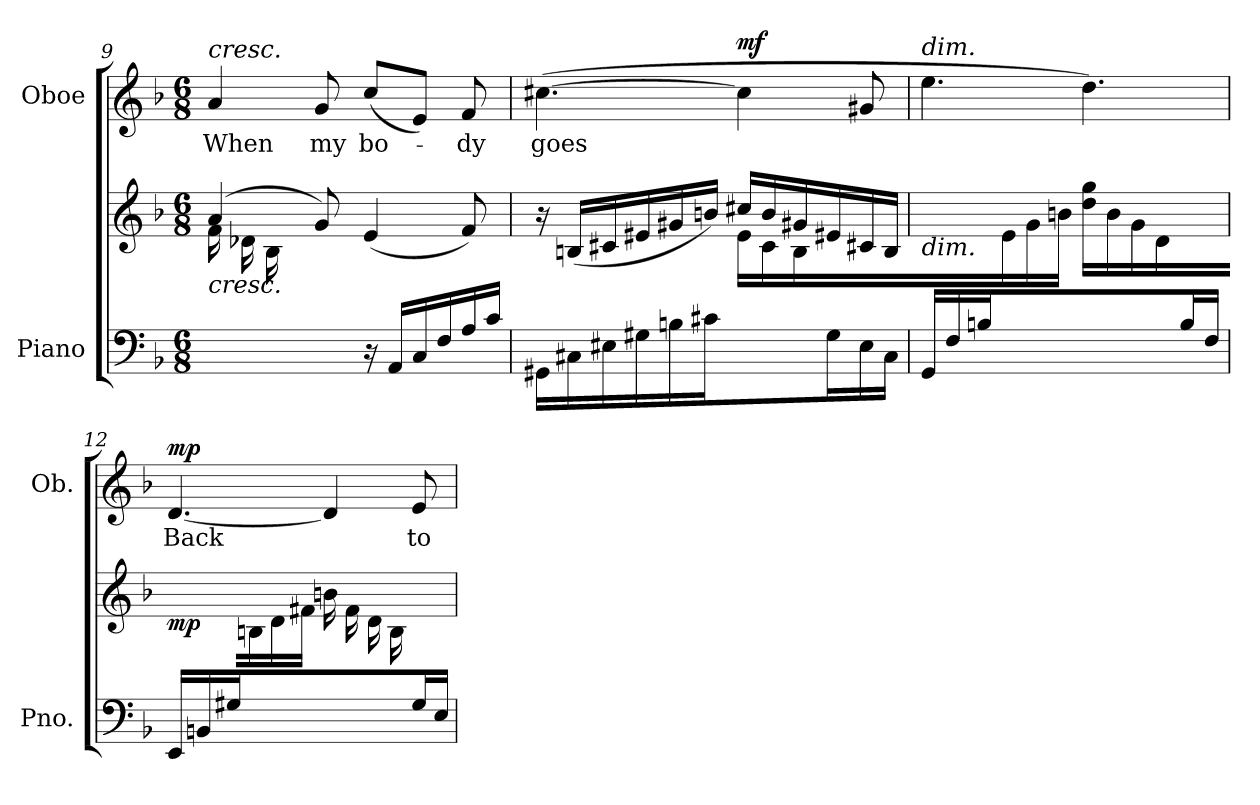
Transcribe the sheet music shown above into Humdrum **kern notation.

**kern	**kern	**dynam	**kern	**text	**dynam
*part2	*part2	*part2	*part1	*part1	*part1
*staff3	*staff2	*staff2/3	*staff1	*staff1	*staff1
*I"Piano	*	*	*I"Oboe	*	*
*I'Pno.	*	*	*I'Ob.	*	*
*clefF4	*clefG2	*	*clefG2	*	*
*k[b-]	*k[b-]	*	*k[b-]	*	*
*M6/8	*M6/8	*	*M6/8	*	*
=9	=9	=9	=9	=9	=9
*	*^	*	*	*	*
!	!	!	!	!LO:TX:a:i:t=cresc.	!	!
!	!LO:TX:b:i:t=cresc.	!	!	!	!	!
!	!	!	!	!	!LO:LY:b	!
8.ryy	(>4a/	(<16f\LL	.	4a/	When	.
.	.	16d-X\	.	.	.	.
.	.	16B-\	.	.	.	.
16F/	.	2ryy	.	.	.	.
!	!	!	!	!	!LO:LY:b	!
16BB-/	8g/)	.	.	8g/	my	.
16F/JJ)	.	.	.	.	.	.
!	!	!	!	!	!LO:LY:b	!
16r	(>4e/	.	.	(8cc/L	bo-	.
16AA/LL	.	.	.	.	.	.
16C/	.	.	.	8e/J)	.	.
16F/	.	.	.	.	.	.
!	!	!	!	!	!LO:LY:b	!
16A/	8f/)	.	.	8f/	-dy	.
16c/JJ	.	16ryy	.	.	.	.
!!LO:PB:g=z
=10	=10	=10	=10	=10	=10	=10
!	!	!	!	!	!LO:LY:b	!
16GG#X\LL	16r	4.ryy	.	([4.cc#X\	goes	.
16C#X\	(16Bn/LL	.	.	.	.	.
16E#X\	16c#X/	.	.	.	.	.
16G#X\	16e#X/	.	.	.	.	.
16Bn\	16g#X/	.	.	.	.	.
16c#X\JJ	16bn/JJ)	.	.	.	.	.
!	!	!	!	!	!	!LO:DY:a
8.ryy	16cc#X/LL	16e#\LL	.	4cc#\]	.	mf
.	16b/	16c#\	.	.	.	.
.	16g#X/	16B\	.	.	.	.
16G#/	16e#X/	8.ryy	.	.	.	.
16E#/	16c#X/	.	.	8g#X/	.	.
16C#/JJ	16B/JJ	.	.	.	.	.
=11	=11	=11	=11	=11	=11	=11
!	!	!	!	!LO:TX:a:i:t=dim.	!	!
!	!LO:TX:b:i:t=dim.	!	!	!	!	!
16GG/LL	2.ryy	8.ryy	.	4.ee\	.	.
16F/	.	.	.	.	.	.
16Bn/	.	.	.	.	.	.
4..ryy	.	16e\	.	.	.	.
.	.	16g\	.	.	.	.
.	.	16bn\JJ	.	.	.	.
.	.	16dd\ 16gg\LL	.	4.dd\)	.	.
.	.	16b\	.	.	.	.
.	.	16g\	.	.	.	.
.	.	16d\	.	.	.	.
16B/	.	8ryy	.	.	.	.
16F/JJ	.	.	.	.	.	.
=12	=12	=12	=12	=12	=12	=12
!	!	!	!LO:DY:b	!	!LO:LY:b	!LO:DY:a
16EE/LL	2.ryy	8.ryy	mp	[4.d/	Back	mp
16BBn/	.	.	.	.	.	.
16G#X/	.	.	.	.	.	.
4..ryy	.	16Bn\	.	.	.	.
.	.	16d\	.	.	.	.
.	.	16f#X\JJ	.	.	.	.
.	.	16bn\LL	.	4d/]	.	.
.	.	16f#\	.	.	.	.
.	.	16d\	.	.	.	.
.	.	16B\	.	.	.	.
!	!	!	!	!	!LO:LY:b	!
16G#/	.	8ryy	.	8e/	to	.
16E/JJ	.	.	.	.	.	.
*	*v	*v	*	*	*	*
=	=	=	=	=	=
*-	*-	*-	*-	*-	*-
